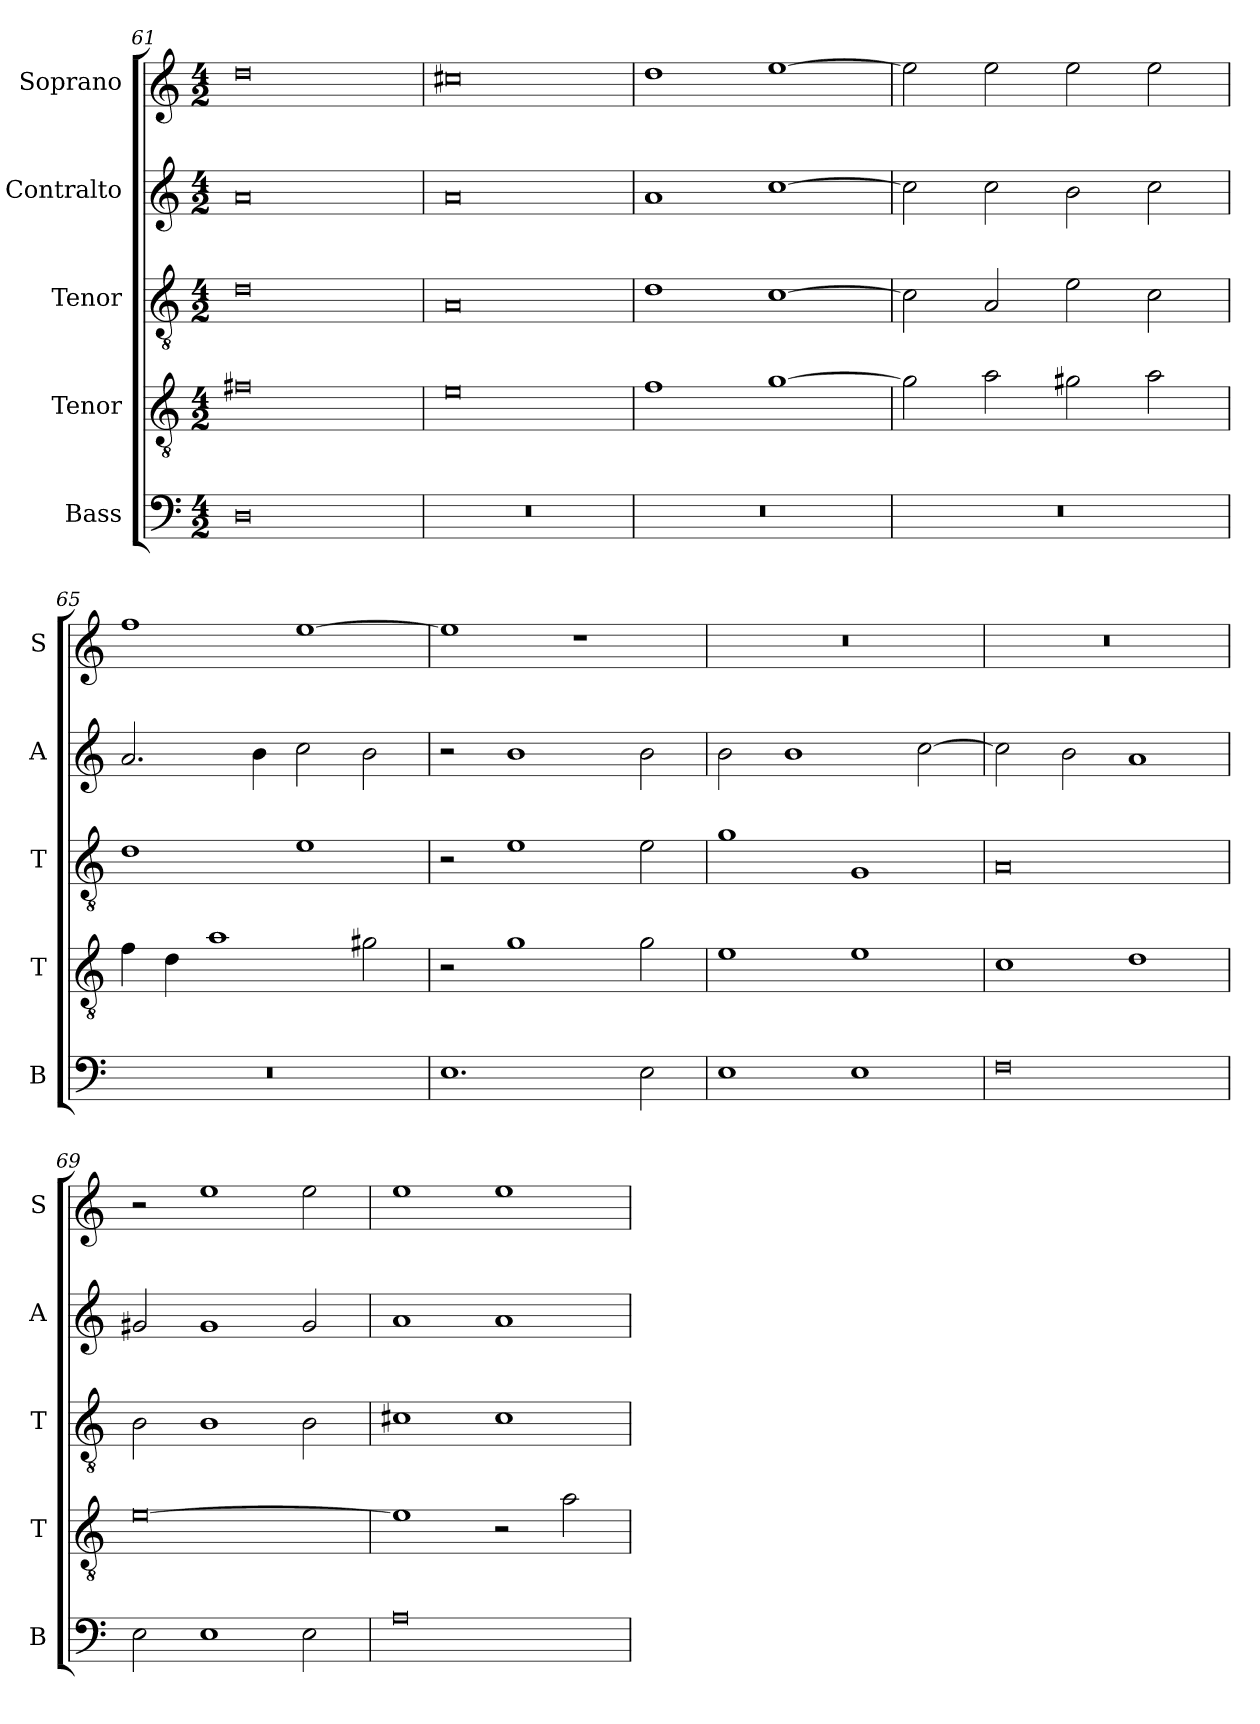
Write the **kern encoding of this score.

**kern	**kern	**kern	**kern	**kern
*part5	*part4	*part3	*part2	*part1
*staff5	*staff4	*staff3	*staff2	*staff1
*I"Bass	*I"Tenor	*I"Tenor	*I"Contralto	*I"Soprano
*I'B	*I'T	*I'T	*I'A	*I'S
*clefF4	*clefGv2	*clefGv2	*clefG2	*clefG2
*k[]	*k[]	*k[]	*k[]	*k[]
*D:dor	*D:dor	*D:dor	*D:dor	*D:dor
*M4/2	*M4/2	*M4/2	*M4/2	*M4/2
=61	=61	=61	=61	=61
0D	0f#X	0d	0a	0dd
=62	=62	=62	=62	=62
0r	0e	0A	0a	0cc#X
=63	=63	=63	=63	=63
0r	1f	1d	1a	1dd
.	[1g	[1c	[1cc	[1ee
=64	=64	=64	=64	=64
0r	2g]	2c]	2cc]	2ee]
.	2a	2A	2cc	2ee
.	2g#X	2e	2b	2ee
.	2a	2c	2cc	2ee
=65	=65	=65	=65	=65
0r	4f	1d	2.a	1ff
.	4d	.	.	.
.	1a	.	.	.
.	.	.	4b	.
.	.	1e	2cc	[1ee
.	2g#X	.	2b	.
=66	=66	=66	=66	=66
1.E	2r	2r	2r	1ee]
.	1g	1e	1b	.
.	.	.	.	1r
2E	2g	2e	2b	.
=67	=67	=67	=67	=67
1E	1e	1g	2b	0r
.	.	.	1b	.
1E	1e	1G	.	.
.	.	.	[2cc	.
=68	=68	=68	=68	=68
0F	1c	0A	2cc]	0r
.	.	.	2b	.
.	1d	.	1a	.
=69	=69	=69	=69	=69
2E	[0e	2B	2g#X	2r
1E	.	1B	1g#	1ee
2E	.	2B	2g#	2ee
=70	=70	=70	=70	=70
0A	1e]	1c#X	1a	1ee
.	2r	1c#	1a	1ee
.	2a	.	.	.
=	=	=	=	=
*-	*-	*-	*-	*-
